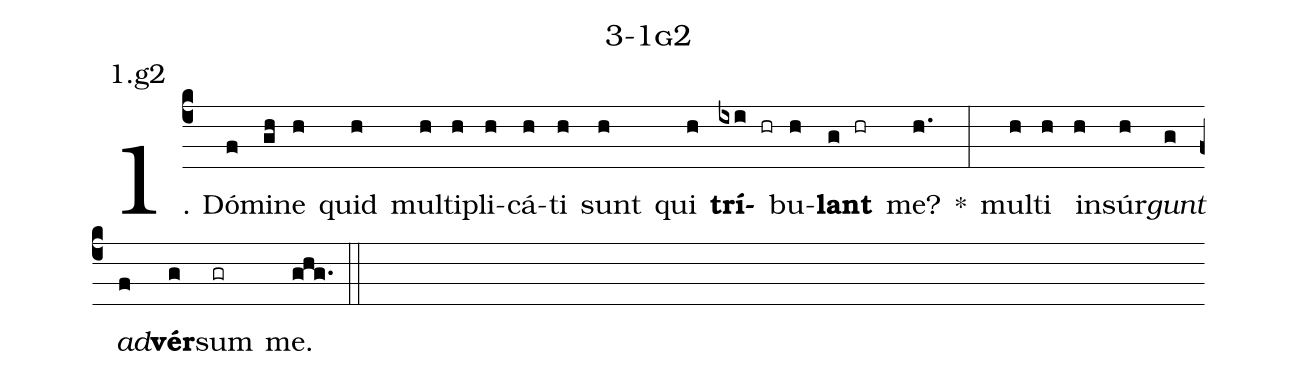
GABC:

name: 3-1g2;
annotation: 1.g2;
%%
(c4)1. Dó(f)mi(gh)ne(h) quid(h) mul(h)ti(h)pli(h)cá(h)ti(h) sunt(h) qui(h) <b>trí</b>(ixi hr)bu(h)<b>lant</b>(g hr) me?(h.) *(:) mul(h)ti(h) in(h)súr(h)<i>gunt</i>(g) <i>ad</i>(f)<b>vér</b>(g)sum(gr) me.(ghg.) (::)
